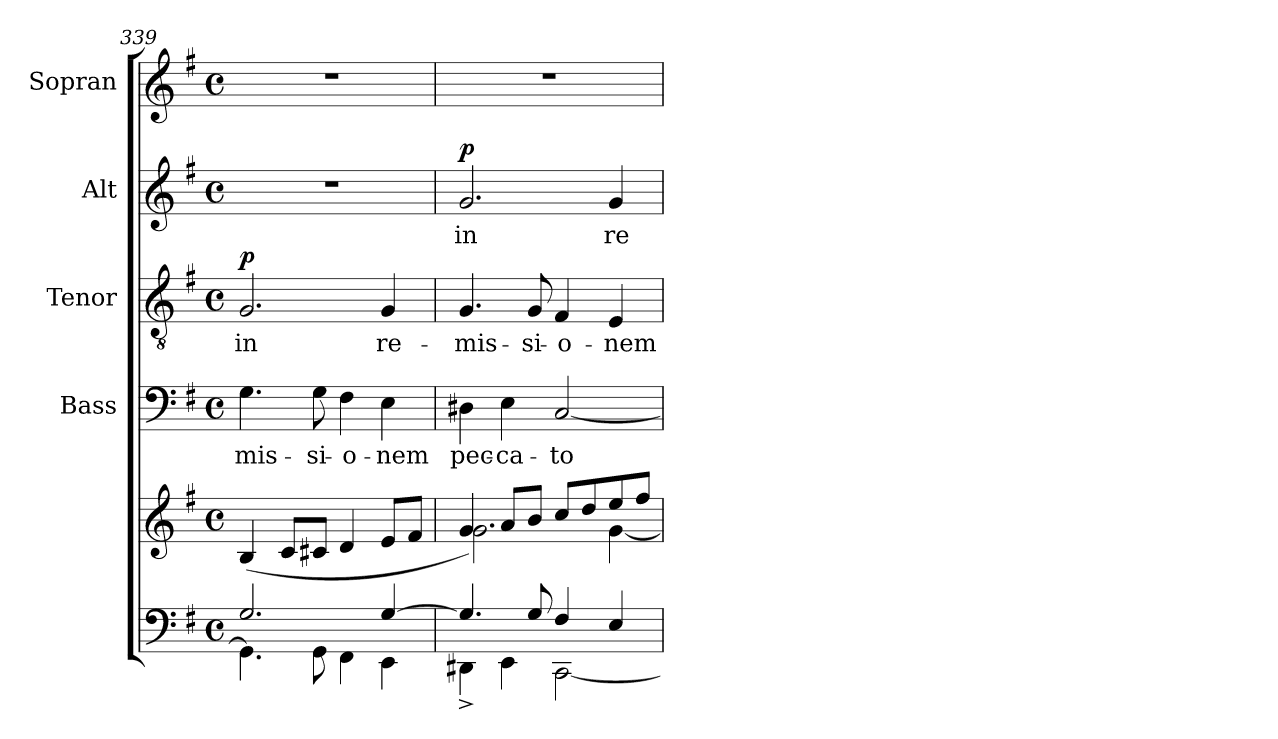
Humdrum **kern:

**kern	**kern	**kern	**text	**kern	**text	**dynam	**kern	**text	**dynam	**kern
*part5	*part5	*part4	*part4	*part3	*part3	*part3	*part2	*part2	*part2	*part1
*staff6	*staff5	*staff4	*staff4	*staff3	*staff3	*staff3	*staff2	*staff2	*staff2	*staff1
*	*	*I"Bass	*	*I"Tenor	*	*	*I"Alt	*	*	*I"Sopran
*	*	*I'B.	*	*I'T.	*	*	*I'A.	*	*	*I'S.
!!LO:PB:g=z
*clefF4	*clefG2	*clefF4	*	*clefGv2	*	*	*clefG2	*	*	*clefG2
*k[f#]	*k[f#]	*k[f#]	*	*k[f#]	*	*	*k[f#]	*	*	*k[f#]
*G:	*G:	*G:	*	*G:	*	*	*G:	*	*	*G:
*M4/4	*M4/4	*M4/4	*	*M4/4	*	*	*M4/4	*	*	*M4/4
*met(c)	*met(c)	*met(c)	*	*met(c)	*	*	*met(c)	*	*	*met(c)
=339	=339	=339	=339	=339	=339	=339	=339	=339	=339	=339
*^	*	*	*	*	*	*	*	*	*	*
!	!	!	!	!LO:LY:b	!	!LO:LY:b	!LO:DY:a	!	!	!	!
2.G/	4.GG\]	(<4B/	4.G\	-mis-	2.G/	in	p	1r	.	.	1r
.	.	8c/L	.	.	.	.	.	.	.	.	.
!	!	!	!	!LO:LY:b	!	!	!	!	!	!	!
.	8GG\	8c#X/J	8G\	-si-	.	.	.	.	.	.	.
!	!	!	!	!LO:LY:b	!	!	!	!	!	!	!
.	4FF#\	4d/	4F#\	-o-	.	.	.	.	.	.	.
!	!	!	!	!LO:LY:b	!	!LO:LY:b	!	!	!	!	!
[>4G/	4EE\	8e/L	4E\	-nem	4G/	re-	.	.	.	.	.
.	.	8f#/J	.	.	.	.	.	.	.	.	.
=340	=340	=340	=340	=340	=340	=340	=340	=340	=340	=340	=340
*	*	*^	*	*	*	*	*	*	*	*	*
!	!	!	!	!	!LO:LY:b	!	!LO:LY:b	!	!	!LO:LY:b	!LO:DY:a	!
4.G/]	4DD#X^<\	4g/	2.g\)	4D#X\	pec-	4.G/	-mis-	.	2.g/	in	p	1r
!	!	!	!	!	!LO:LY:b	!	!	!	!	!	!	!
.	4EE\	8a/L	.	4E\	-ca-	.	.	.	.	.	.	.
!	!	!	!	!	!	!	!LO:LY:b	!	!	!	!	!
8G/	.	8b/J	.	.	.	8G/	-si-	.	.	.	.	.
!	!	!	!	!	!LO:LY:b	!	!LO:LY:b	!	!	!	!	!
4F#/	[<2CC\	8cc/L	.	[2C/	-to-	4F#/	-o-	.	.	.	.	.
.	.	8dd/	.	.	.	.	.	.	.	.	.	.
!	!	!	!	!	!	!	!LO:LY:b	!	!	!LO:LY:b	!	!
4E/	.	8ee/	[<4g\	.	.	4E/	-nem	.	4g/	re-	.	.
.	.	8ff#/J	.	.	.	.	.	.	.	.	.	.
*v	*v	*	*	*	*	*	*	*	*	*	*	*
*	*v	*v	*	*	*	*	*	*	*	*	*
=	=	=	=	=	=	=	=	=	=	=
*-	*-	*-	*-	*-	*-	*-	*-	*-	*-	*-
